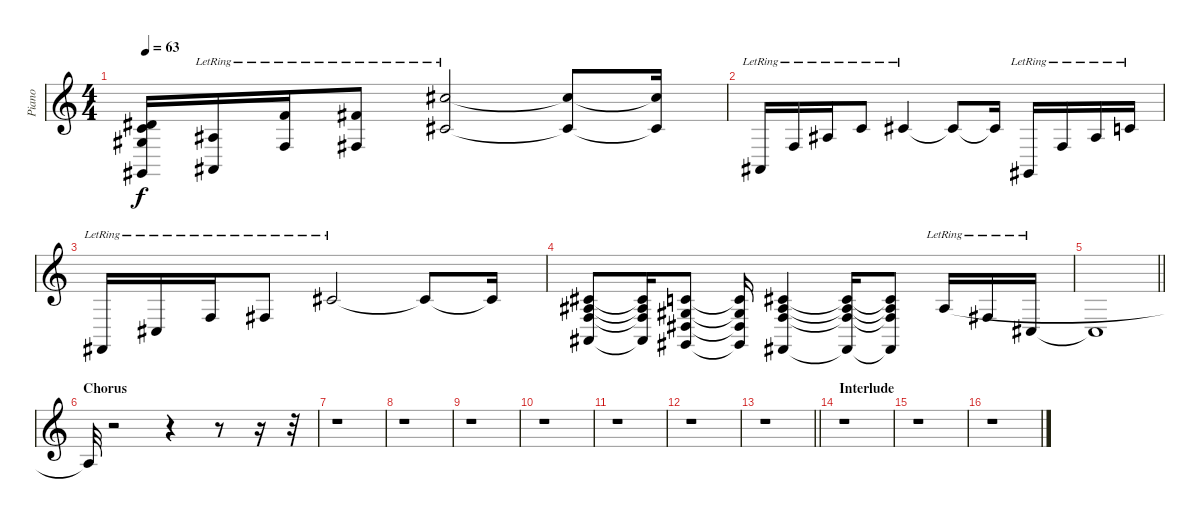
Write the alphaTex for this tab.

\track ("Piano" "Piano") {instrument electricpiano2}
\staff {score}
\tuning (E4 B3 G3 D3 A2 E2) {hide}
\ts (4 4)
\tempo 63
\clef g2
\ks c
(4.2{t} 5.3{t} 6.4{t} 4.6{t}).16{dy f} (3.3{lr} 1.5{lr}).16 (1.1{lr} 3.4{lr}).16 (2.1{lr} 4.4{lr}).8 (9.1{lr} 6.3{lr}).2 (9.1{t} 6.3{t}).8 (9.1{t} 6.3{t}).16 |
1.5{lr}.16 3.4{lr}.16 3.3{lr}.16 1.2{lr}.8 2.2{lr}.4 2.2{t}.8 2.2{t}.16 4.6{lr}.16 3.4{lr}.16 3.3{lr}.16 1.2{lr}.16 |
2.6{lr}.16 4.5{lr}.16 3.4{lr}.16 4.4{lr}.8 2.2{lr}.2 2.2{t}.8 2.2{t}.16 |
(2.2 3.3 3.4 1.5).8 (2.2{t} 3.3{t} 3.4{t} 1.5{t}).16 (1.2 1.3 1.4 4.6).8 (1.2{t} 1.3{t} 1.4{t} 4.6{t}).16 (2.2 3.3 3.4 2.6).4 (2.2{t} 3.3{t} 3.4{t} 2.6{t}).16 (2.2{t} 3.3{t} 3.4{t} 2.6{t}).8 3.3{lr}.16 4.4{lr}.16 4.5{lr}.16 |
\barLineRight lightlight
4.5{t}.1 |
\section ("" "Chorus")
3.3{t}.32 r.2 r.4 r.8 r.16 r.32 |
r.1 |
r.1 |
r.1 |
r.1 |
r.1 |
r.1 |
\barLineRight lightlight
r.1 |
\section ("" "Interlude")
r.1 |
r.1 |
r.1
